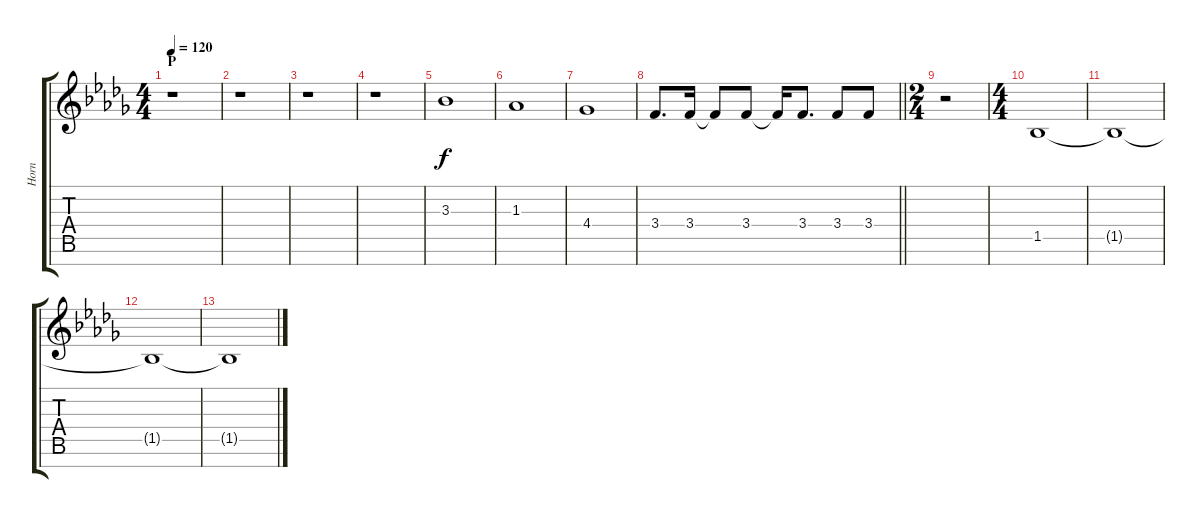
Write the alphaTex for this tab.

\track ("Horn" "Horn") {instrument frenchhorn}
\staff {score tabs}
\tuning (E5 B4 G4 D4 A3 E3 B2) {hide}
\ts (4 4)
\section ("" "P")
\tempo 120
\clef g2
\ks db
r.1{dy f} |
r.1 |
r.1 |
r.1 |
3.3.1 |
1.3.1 |
4.4.1 |
\barLineRight lightlight
3.4.8{d} 3.4.16 3.4{t}.8 3.4.8 3.4{t}.16 3.4.8{d} 3.4.8 3.4.8 |
\ts (2 4)
r.2 |
\ts (4 4)
1.5.1 |
1.5{t}.1 |
1.5{t}.1 |
1.5{t}.1
